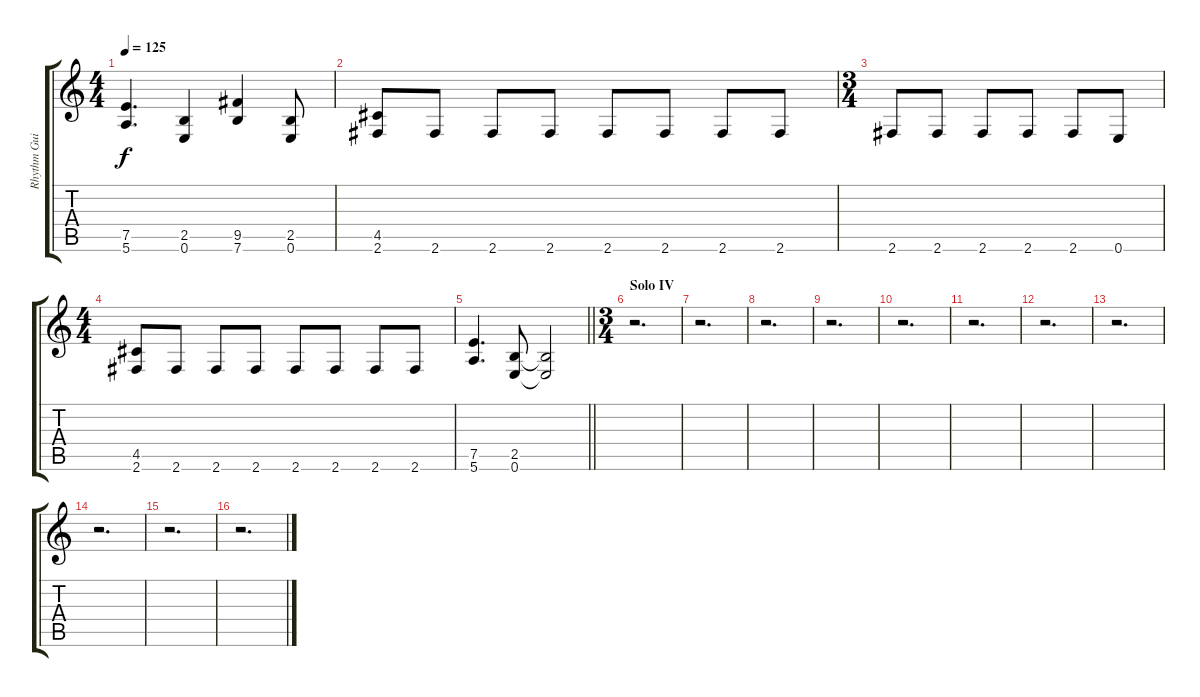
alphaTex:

\track ("Rhythm Guitar" "Rhythm Gui") {instrument distortionguitar}
\staff {score tabs}
\tuning (E4 B3 G3 D3 A2 E2) {hide}
\ts (4 4)
\tempo 125
\clef g2
\ks c
(7.5 5.6).4{d dy f} (2.5 0.6).4 (9.5 7.6).4 (2.5 0.6).8 |
(4.5 2.6).8 2.6.8 2.6.8 2.6.8 2.6.8 2.6.8 2.6.8 2.6.8 |
\ts (3 4)
2.6.8 2.6.8 2.6.8 2.6.8 2.6.8 0.6.8 |
\ts (4 4)
(4.5 2.6).8 2.6.8 2.6.8 2.6.8 2.6.8 2.6.8 2.6.8 2.6.8 |
\barLineRight lightlight
(7.5 5.6).4{d} (2.5 0.6).8 (2.5{t} 0.6{t}).2 |
\ts (3 4)
\section ("" "Solo IV")
r.2{d} |
r.2{d} |
r.2{d} |
r.2{d} |
r.2{d} |
r.2{d} |
r.2{d} |
r.2{d} |
r.2{d} |
r.2{d} |
r.2{d}
